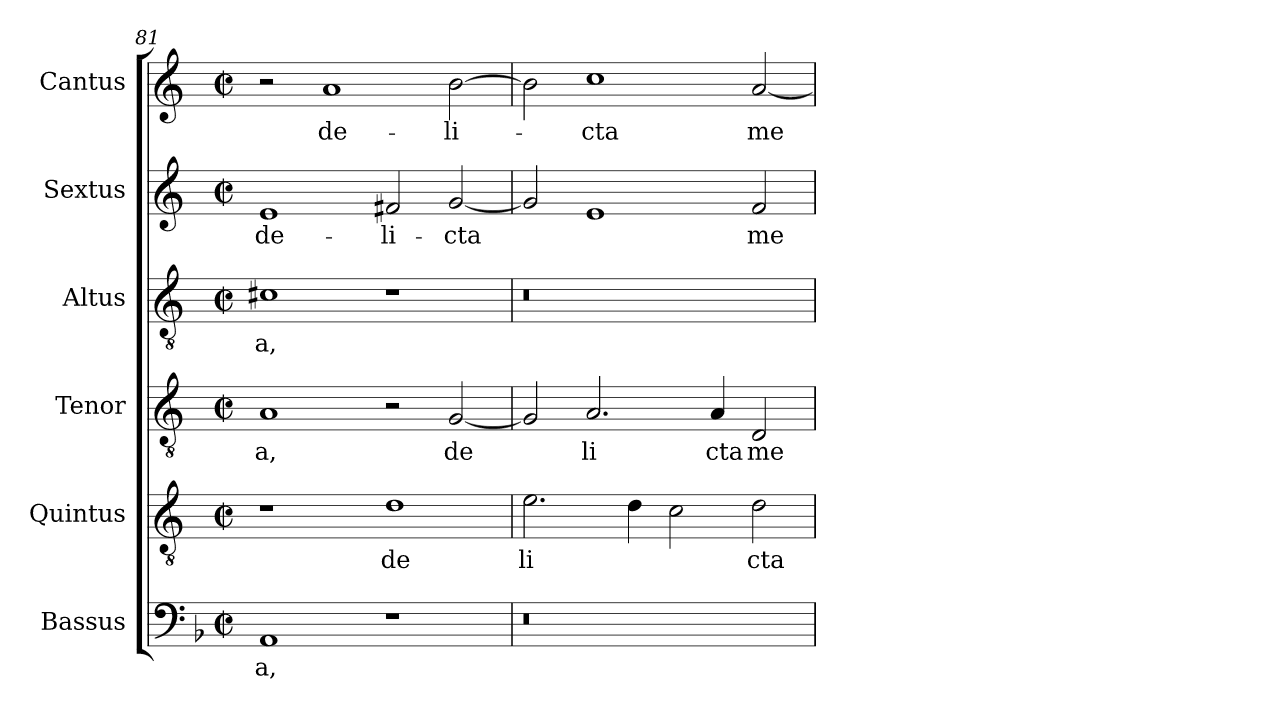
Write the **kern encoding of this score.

**kern	**text	**kern	**text	**kern	**text	**kern	**text	**kern	**text	**kern	**text
*part6	*part6	*part5	*part5	*part4	*part4	*part3	*part3	*part2	*part2	*part1	*part1
*staff6	*staff6	*staff5	*staff5	*staff4	*staff4	*staff3	*staff3	*staff2	*staff2	*staff1	*staff1
*I"Bassus	*	*I"Quintus	*	*I"Tenor	*	*I"Altus	*	*I"Sextus	*	*I"Cantus	*
*clefF4	*	*clefGv2	*	*clefGv2	*	*clefGv2	*	*clefG2	*	*clefG2	*
*k[b-]	*	*	*	*	*	*k[]	*	*	*	*	*
*F:	*	*	*	*	*	*C:	*	*	*	*	*
*M2/2	*	*M2/2	*	*M2/2	*	*M2/2	*	*M2/2	*	*M2/2	*
*met(c|)	*	*met(c|)	*	*met(c|)	*	*met(c|)	*	*met(c|)	*	*met(c|)	*
=81	=81	=81	=81	=81	=81	=81	=81	=81	=81	=81	=81
!	!LO:LY:b:cj	!	!	!	!LO:LY:b:cj	!	!LO:LY:b:cj	!	!LO:LY:b:cj	!	!
1AA	a,	1r	.	1A	a,	1c#X	-a,	1e	de-	2r	.
!	!	!	!	!	!	!	!	!	!	!	!LO:LY:b:cj
.	.	.	.	.	.	.	.	.	.	1a	de-
!	!	!	!LO:LY:b:cj	!	!	!	!	!	!LO:LY:b:cj	!	!
1r	.	1d	de	2r	.	1r	.	2f#X/	-li-	.	.
!	!	!	!	!	!LO:LY:b:cj	!	!	!	!LO:LY:b	!	!LO:LY:b:cj
.	.	.	.	[<2G/	de	.	.	[<2g/	-cta	[>2b\	-li-
=82	=82	=82	=82	=82	=82	=82	=82	=82	=82	=82	=82
!	!	!	!LO:LY:b:cj	!	!	!	!	!	!	!	!
0r	.	2.e\	li	2G/]	.	0r	.	2g/]	.	2b\]	.
!	!	!	!	!	!LO:LY:b:cj	!	!	!	!	!	!LO:LY:b:cj
.	.	.	.	2.A/	li	.	.	1e	.	1cc	-cta
.	.	4d\	.	.	.	.	.	.	.	.	.
.	.	2c\	.	.	.	.	.	.	.	.	.
!	!	!	!	!	!LO:LY:b:cj	!	!	!	!	!	!
.	.	.	.	4A/	cta	.	.	.	.	.	.
!	!	!	!LO:LY:b:cj	!	!LO:LY:b:cj	!	!	!	!LO:LY:b:cj	!	!LO:LY:b
.	.	2d\	cta	2D/	me	.	.	2f/	me-	[<2a/	me-
=	=	=	=	=	=	=	=	=	=	=	=
*-	*-	*-	*-	*-	*-	*-	*-	*-	*-	*-	*-
